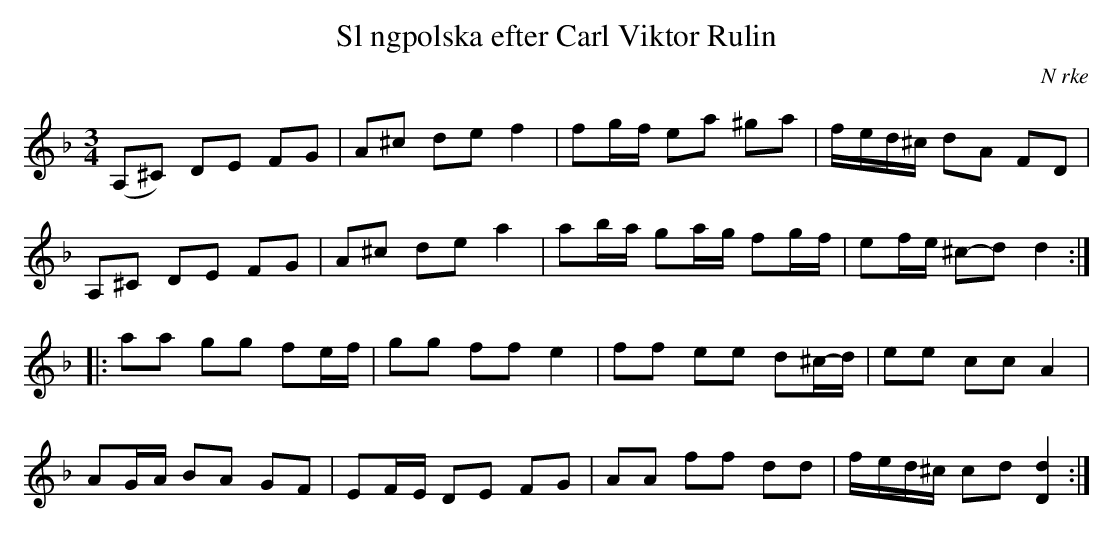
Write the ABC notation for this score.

X:1
T:Sl ngpolska efter Carl Viktor Rulin
L:1/8
M:3/4
O: N rke
K:Dm
(A,-^C) D-E FG | A-^c de f2 | fg/-f/ ea ^ga | f/-e/d/^c/ dA- FD |
A,-^C D-E FG | A-^c de a2 | ab/-a/ ga/-g/ fg/-f/ | ef/e/ ^c-d d2 ::
aa gg fe/f/ | gg ff e2 | ff ee d^c/-d/ | ee cc A2 |
AG/-A/ BA GF | EF/-E/ DE FG | AA ff dd | f/-e/d/^c/ c-d [Dd]2 :|
